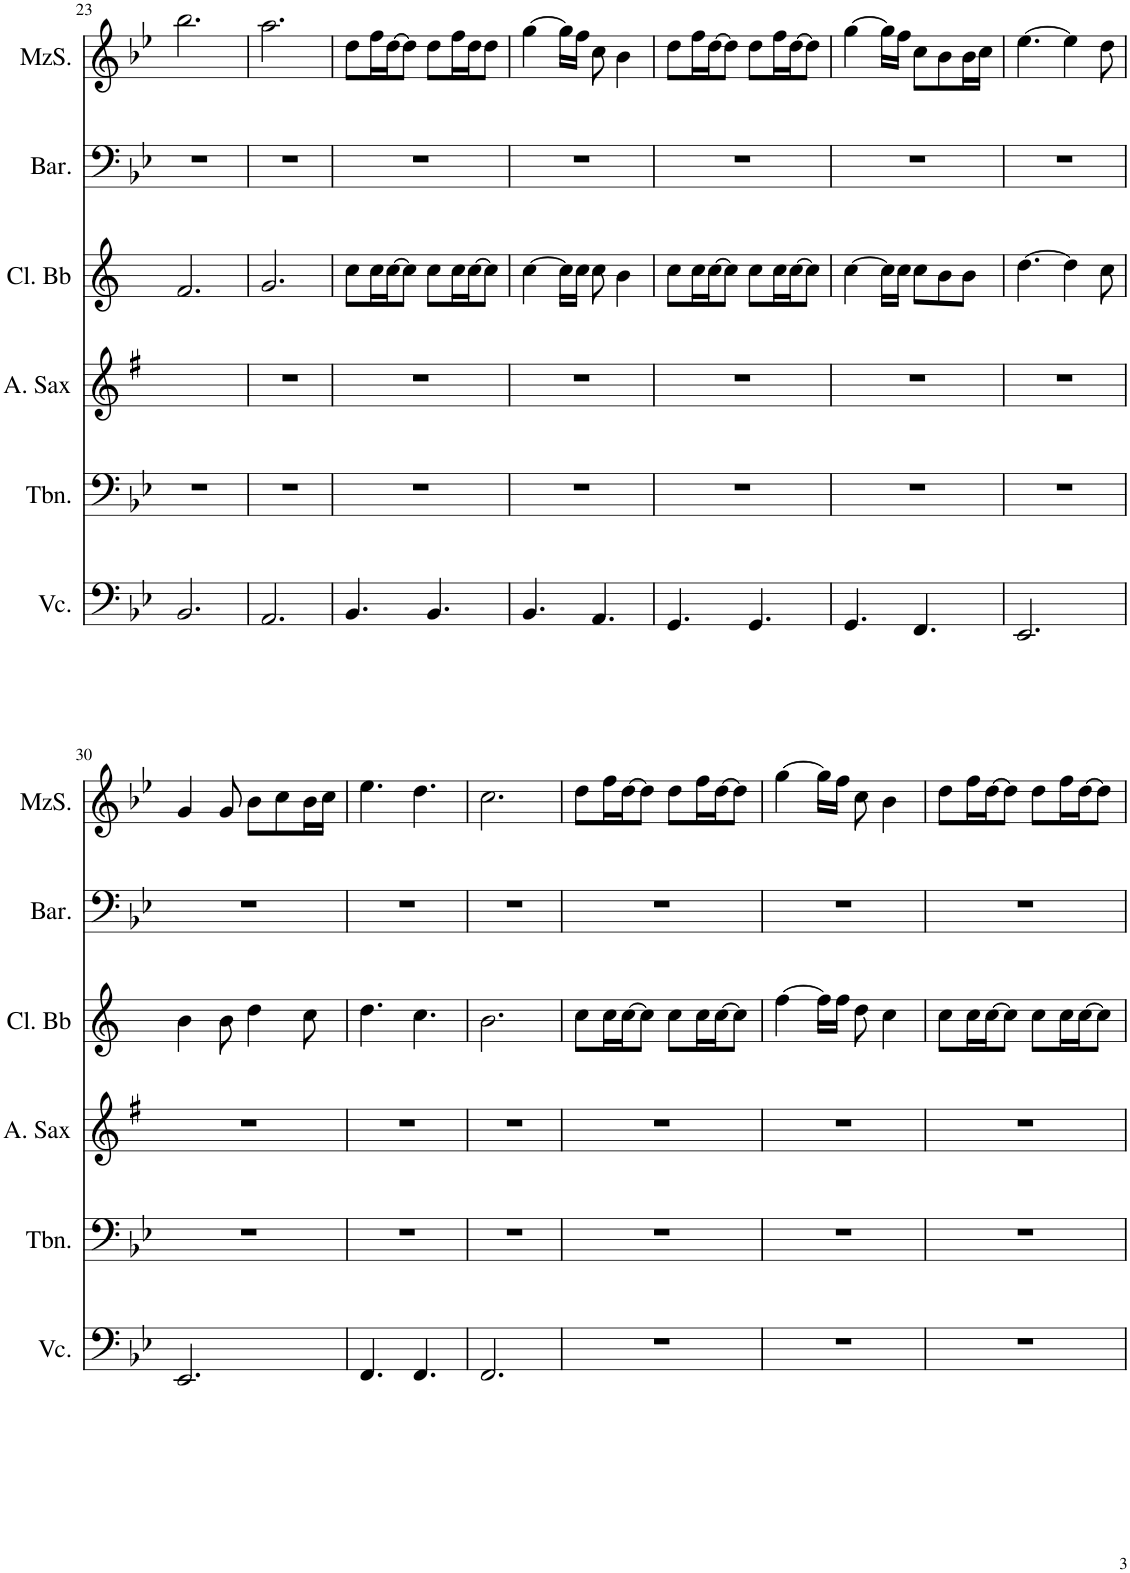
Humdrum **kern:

**kern	**kern	**kern	**kern	**kern	**kern
*part6	*part5	*part4	*part3	*part2	*part1
*staff6	*staff5	*staff4	*staff3	*staff2	*staff1
*I"Violoncelo	*I"Trombone	*I"Saxofone Alto	*I"Clarineta Bb	*I"Barítono	*I"Mezzo-soprano
*I'Vc.	*I'Tbn.	*	*I'Cl. Bb	*I'Bar.	*I'MzS.
!!LO:PB:g=z
*clefF4	*clefF4	*clefG2	*clefG2	*clefF4	*clefG2
*	*	*Trd5c9	*Trd1c2	*	*
*k[b-e-]	*k[b-e-]	*k[f#]	*k[]	*k[b-e-]	*k[b-e-]
*M6/8	*M6/8	*M6/8	*M6/8	*M6/8	*M6/8
=23	=23	=23	=23	=23	=23
2.BB-/	2.r	2.ryy	2.f/	2.r	2.bb-\
=24	=24	=24	=24	=24	=24
2.AA/	2.r	2.r	2.g/	2.r	2.aa\
=25	=25	=25	=25	=25	=25
4.BB-/	2.r	2.r	8cc\L	2.r	8dd\L
.	.	.	16cc\L	.	16ff\L
.	.	.	[16cc\J	.	[16dd\J
.	.	.	8cc\J]	.	8dd\J]
4.BB-/	.	.	8cc\L	.	8dd\L
.	.	.	16cc\L	.	16ff\L
.	.	.	[16cc\J	.	16dd\J
.	.	.	8cc\J]	.	8dd\J
=26	=26	=26	=26	=26	=26
4.BB-/	2.r	2.r	[4cc\	2.r	[4gg\
.	.	.	16cc\LL]	.	16gg\LL]
.	.	.	16cc\JJ	.	16ff\JJ
4.AA/	.	.	8cc\	.	8cc\
.	.	.	4b\	.	4b-\
=27	=27	=27	=27	=27	=27
4.GG/	2.r	2.r	8cc\L	2.r	8dd\L
.	.	.	16cc\L	.	16ff\L
.	.	.	[16cc\J	.	[16dd\J
.	.	.	8cc\J]	.	8dd\J]
4.GG/	.	.	8cc\L	.	8dd\L
.	.	.	16cc\L	.	16ff\L
.	.	.	[16cc\J	.	[16dd\J
.	.	.	8cc\J]	.	8dd\J]
=28	=28	=28	=28	=28	=28
4.GG/	2.r	2.r	[4cc\	2.r	[4gg\
.	.	.	16cc\LL]	.	16gg\LL]
.	.	.	16cc\JJ	.	16ff\JJ
4.FF/	.	.	8cc\L	.	8cc\L
.	.	.	8b\	.	8b-\
.	.	.	8b\J	.	16b-\L
.	.	.	.	.	16cc\JJ
=29	=29	=29	=29	=29	=29
2.EE-/	2.r	2.r	[4.dd\	2.r	[4.ee-\
.	.	.	4dd\]	.	4ee-\]
.	.	.	8cc\	.	8dd\
!!LO:LB:g=z
=30	=30	=30	=30	=30	=30
2.EE-/	2.r	2.r	4b\	2.r	4g/
.	.	.	8b\	.	8g/
.	.	.	4dd\	.	8b-\L
.	.	.	.	.	8cc\
.	.	.	8cc\	.	16b-\L
.	.	.	.	.	16cc\JJ
=31	=31	=31	=31	=31	=31
4.FF/	2.r	2.r	4.dd\	2.r	4.ee-\
4.FF/	.	.	4.cc\	.	4.dd\
=32	=32	=32	=32	=32	=32
2.FF/	2.r	2.r	2.b\	2.r	2.cc\
=33	=33	=33	=33	=33	=33
2.r	2.r	2.r	8cc\L	2.r	8dd\L
.	.	.	16cc\L	.	16ff\L
.	.	.	[16cc\J	.	[16dd\J
.	.	.	8cc\J]	.	8dd\J]
.	.	.	8cc\L	.	8dd\L
.	.	.	16cc\L	.	16ff\L
.	.	.	[16cc\J	.	[16dd\J
.	.	.	8cc\J]	.	8dd\J]
=34	=34	=34	=34	=34	=34
2.r	2.r	2.r	[4ff\	2.r	[4gg\
.	.	.	16ff\LL]	.	16gg\LL]
.	.	.	16ff\JJ	.	16ff\JJ
.	.	.	8dd\	.	8cc\
.	.	.	4cc\	.	4b-\
=35	=35	=35	=35	=35	=35
2.r	2.r	2.r	8cc\L	2.r	8dd\L
.	.	.	16cc\L	.	16ff\L
.	.	.	[16cc\J	.	[16dd\J
.	.	.	8cc\J]	.	8dd\J]
.	.	.	8cc\L	.	8dd\L
.	.	.	16cc\L	.	16ff\L
.	.	.	[16cc\J	.	[16dd\J
.	.	.	8cc\J]	.	8dd\J]
=	=	=	=	=	=
*-	*-	*-	*-	*-	*-
